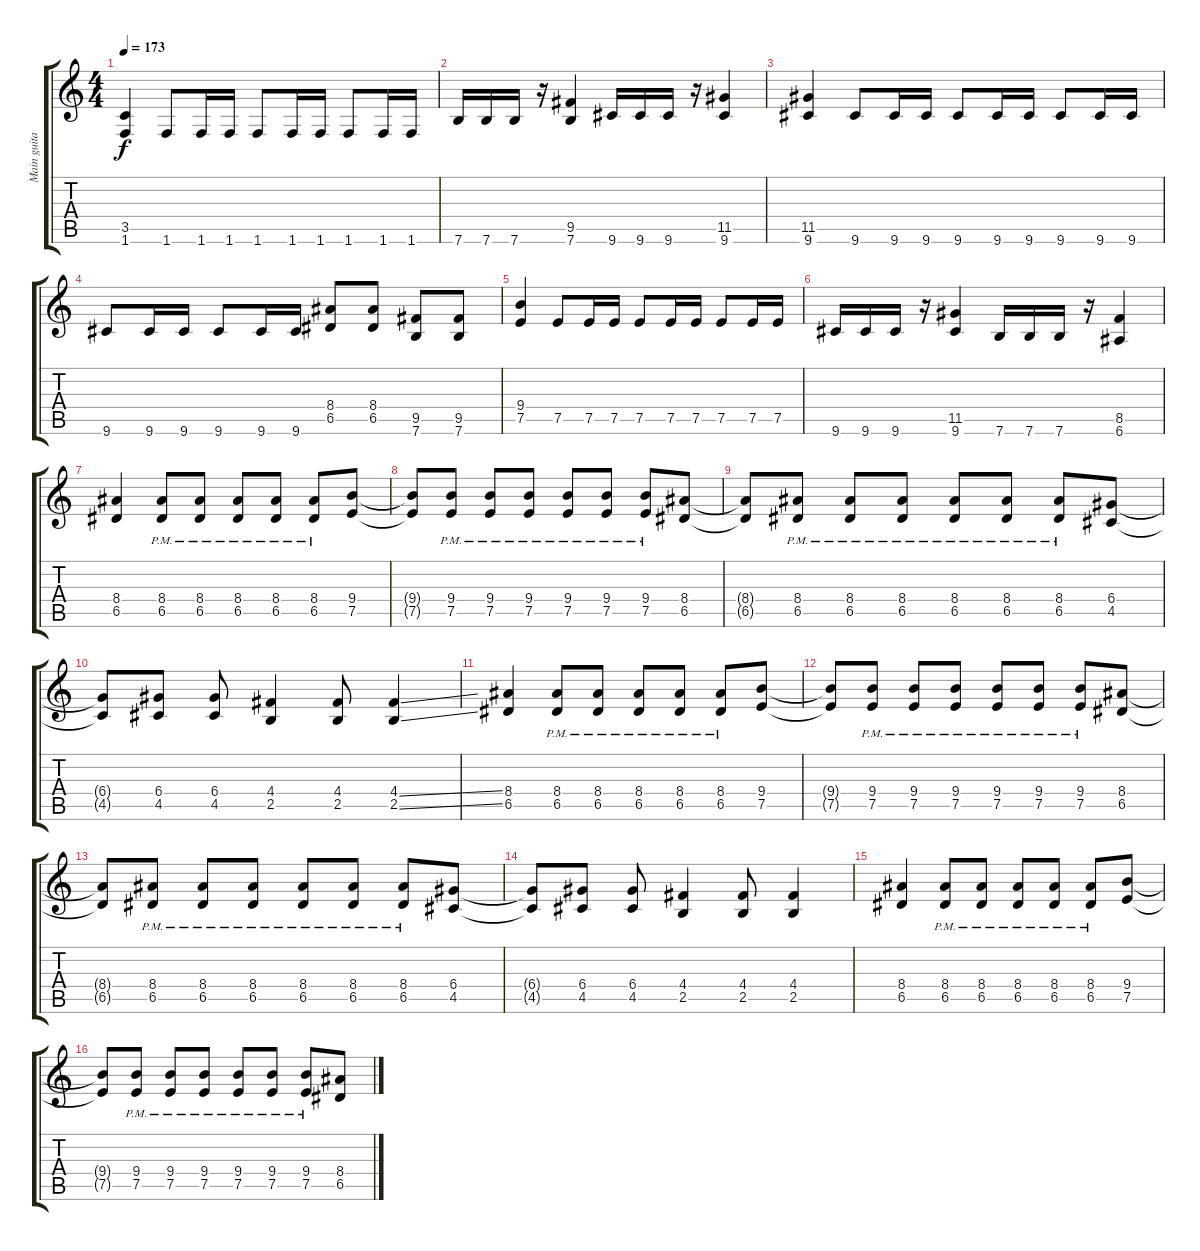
\track ("Main guitar" "Main guita") {instrument distortionguitar}
\staff {score tabs}
\tuning (E4 B3 G3 D3 A2 E2) {hide}
\ts (4 4)
\tempo 173
\clef g2
\ks c
(3.5 1.6).4{dy f} 1.6.8 1.6.16 1.6.16 1.6.8 1.6.16 1.6.16 1.6.8 1.6.16 1.6.16 |
7.6.16 7.6.16 7.6.16 r.16 (9.5 7.6).4 9.6.16 9.6.16 9.6.16 r.16 (11.5 9.6).4 |
(11.5 9.6).4 9.6.8 9.6.16 9.6.16 9.6.8 9.6.16 9.6.16 9.6.8 9.6.16 9.6.16 |
9.6.8 9.6.16 9.6.16 9.6.8 9.6.16 9.6.16 (8.4 6.5).8 (8.4 6.5).8 (9.5 7.6).8 (9.5 7.6).8 |
(9.4 7.5).4 7.5.8 7.5.16 7.5.16 7.5.8 7.5.16 7.5.16 7.5.8 7.5.16 7.5.16 |
9.6.16 9.6.16 9.6.16 r.16 (11.5 9.6).4 7.6.16 7.6.16 7.6.16 r.16 (8.5 6.6).4 |
(8.4 6.5).4 (8.4{pm} 6.5{pm}).8 (8.4{pm} 6.5{pm}).8 (8.4{pm} 6.5{pm}).8 (8.4{pm} 6.5{pm}).8 (8.4{pm} 6.5{pm}).8 (9.4 7.5).8 |
(9.4{t} 7.5{t}).8 (9.4{pm} 7.5{pm}).8 (9.4{pm} 7.5{pm}).8 (9.4{pm} 7.5{pm}).8 (9.4{pm} 7.5{pm}).8 (9.4{pm} 7.5{pm}).8 (9.4{pm} 7.5{pm}).8 (8.4 6.5).8 |
(8.4{t} 6.5{t}).8 (8.4{pm} 6.5{pm}).8 (8.4{pm} 6.5{pm}).8 (8.4{pm} 6.5{pm}).8 (8.4{pm} 6.5{pm}).8 (8.4{pm} 6.5{pm}).8 (8.4{pm} 6.5{pm}).8 (6.4 4.5).8 |
(6.4{t} 4.5{t}).8 (6.4 4.5).8 (6.4 4.5).8 (4.4 2.5).4 (4.4 2.5).8 (4.4{ss} 2.5{ss}).4 |
(8.4 6.5).4 (8.4{pm} 6.5{pm}).8 (8.4{pm} 6.5{pm}).8 (8.4{pm} 6.5{pm}).8 (8.4{pm} 6.5{pm}).8 (8.4{pm} 6.5{pm}).8 (9.4 7.5).8 |
(9.4{t} 7.5{t}).8 (9.4{pm} 7.5{pm}).8 (9.4{pm} 7.5{pm}).8 (9.4{pm} 7.5{pm}).8 (9.4{pm} 7.5{pm}).8 (9.4{pm} 7.5{pm}).8 (9.4{pm} 7.5{pm}).8 (8.4 6.5).8 |
(8.4{t} 6.5{t}).8 (8.4{pm} 6.5{pm}).8 (8.4{pm} 6.5{pm}).8 (8.4{pm} 6.5{pm}).8 (8.4{pm} 6.5{pm}).8 (8.4{pm} 6.5{pm}).8 (8.4{pm} 6.5{pm}).8 (6.4 4.5).8 |
(6.4{t} 4.5{t}).8 (6.4 4.5).8 (6.4 4.5).8 (4.4 2.5).4 (4.4 2.5).8 (4.4 2.5).4 |
(8.4 6.5).4 (8.4{pm} 6.5{pm}).8 (8.4{pm} 6.5{pm}).8 (8.4{pm} 6.5{pm}).8 (8.4{pm} 6.5{pm}).8 (8.4{pm} 6.5{pm}).8 (9.4 7.5).8 |
(9.4{t} 7.5{t}).8 (9.4{pm} 7.5{pm}).8 (9.4{pm} 7.5{pm}).8 (9.4{pm} 7.5{pm}).8 (9.4{pm} 7.5{pm}).8 (9.4{pm} 7.5{pm}).8 (9.4{pm} 7.5{pm}).8 (8.4 6.5).8
